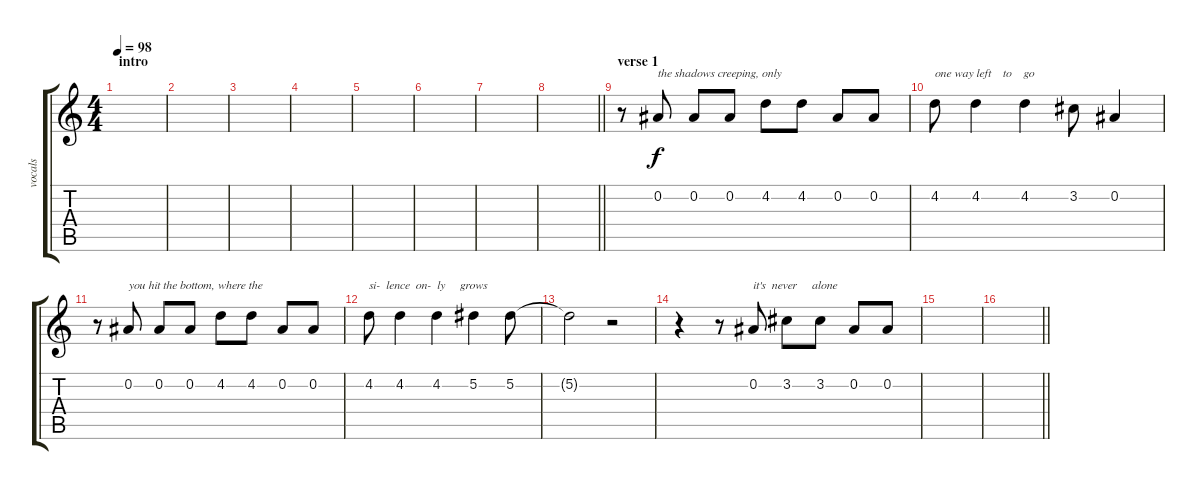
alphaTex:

\track ("vocals" "vocals") {instrument overdrivenguitar}
\staff {score tabs}
\tuning (Eb4 Bb3 Gb3 Db3 Ab2 Eb2) {hide}
\ts (4 4)
\section ("" "intro")
\tempo 98
\clef g2
\ks c
|
|
|
|
|
|
|
\barLineRight lightlight
|
\section ("" "verse 1")
r.8 0.2.8{txt "the shadows creeping, only"} 0.2.8 0.2.8 4.2.8 4.2.8 0.2.8 0.2.8 |
4.2.8{txt "one way left    to    go"} 4.2.4 4.2.4 3.2.8 0.2.4 |
r.8 0.2.8{txt "you hit the bottom, where the"} 0.2.8 0.2.8 4.2.8 4.2.8 0.2.8 0.2.8 |
4.2.8{txt "si-  lence  on-  ly     grows"} 4.2.4 4.2.4 5.2.4 5.2.8 |
5.2{t}.2 r.2 |
r.4 r.8 0.2.8{txt "it's  never     alone"} 3.2.8 3.2.8 0.2.8 0.2.8 |
|
\barLineRight lightlight
